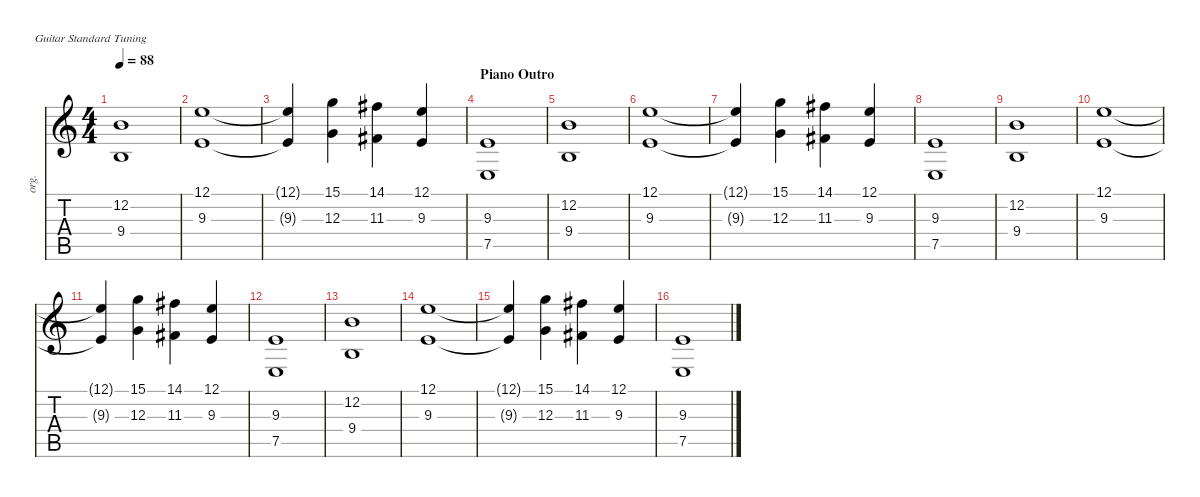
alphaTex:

\defaultSystemsLayout 4
\hideDynamics
\bracketExtendMode nobrackets
\otherSystemsTrackNameOrientation horizontal
\track ("Synth" "org.") {instrument churchorgan}
\staff {score tabs}
\tuning (E4 B3 G3 D3 A2 E2)
\ts (4 4)
\tempo 88
\clef g2
\ks c
(12.2 9.4).1{dy f} |
(12.1 9.3).1 |
(12.1{t} 9.3{t}).4 (15.1 12.3).4 (14.1{acc #} 11.3{acc #}).4 (12.1 9.3).4 |
\section ("" "Piano Outro")
(9.3 7.5).1 |
(12.2 9.4).1 |
(12.1 9.3).1 |
(12.1{t} 9.3{t}).4 (15.1 12.3).4 (14.1{acc #} 11.3{acc #}).4 (12.1 9.3).4 |
(9.3 7.5).1 |
(12.2 9.4).1 |
(12.1 9.3).1 |
(12.1{t} 9.3{t}).4 (15.1 12.3).4 (14.1{acc #} 11.3{acc #}).4 (12.1 9.3).4 |
(9.3 7.5).1 |
(12.2 9.4).1 |
(12.1 9.3).1 |
(12.1{t} 9.3{t}).4 (15.1 12.3).4 (14.1{acc #} 11.3{acc #}).4 (12.1 9.3).4 |
(9.3 7.5).1
